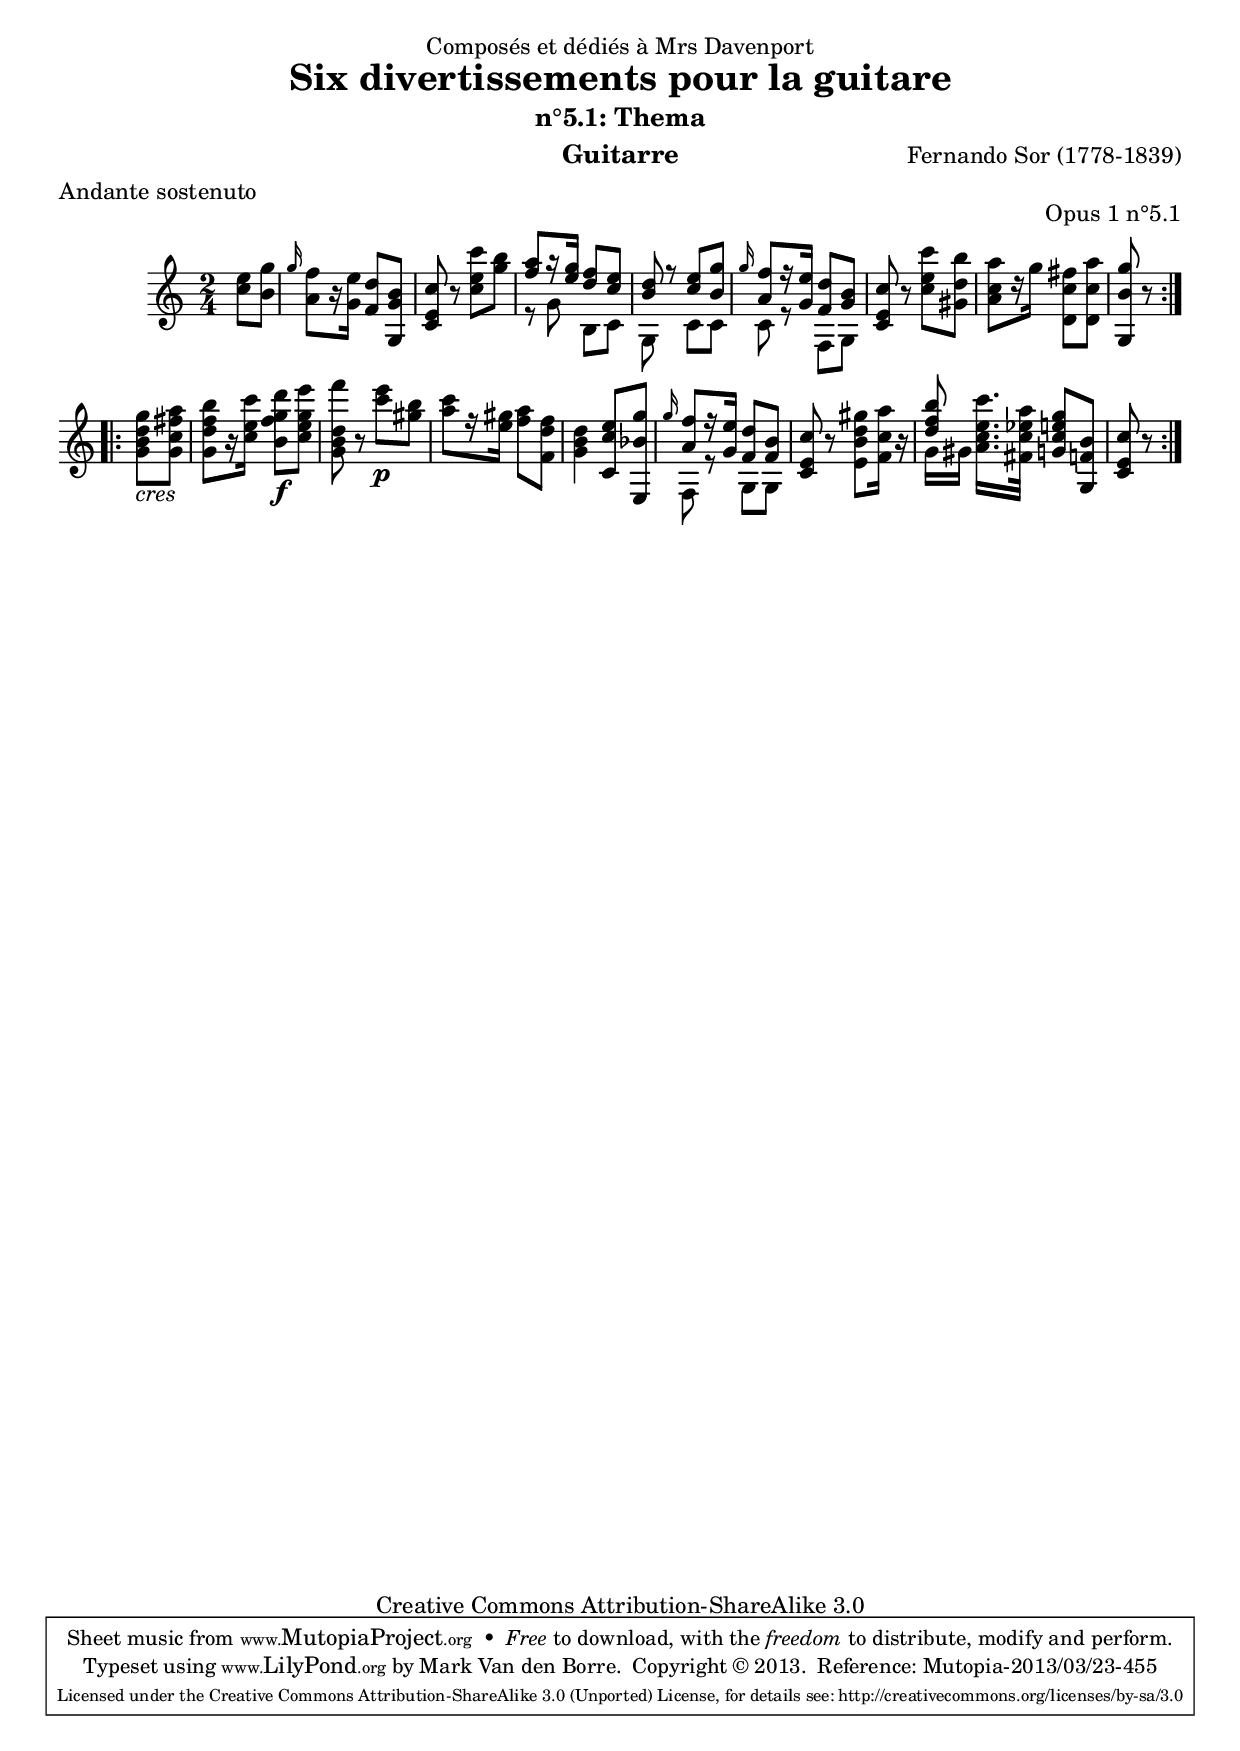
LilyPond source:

\version "2.16.1"
\header {
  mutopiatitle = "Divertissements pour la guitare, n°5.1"
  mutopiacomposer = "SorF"
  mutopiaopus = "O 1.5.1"
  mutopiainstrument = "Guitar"
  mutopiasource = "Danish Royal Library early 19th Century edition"
  date = "1820s"
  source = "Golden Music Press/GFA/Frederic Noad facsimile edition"
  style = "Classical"
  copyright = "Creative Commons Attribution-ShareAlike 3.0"
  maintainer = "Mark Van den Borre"
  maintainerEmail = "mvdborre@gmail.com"
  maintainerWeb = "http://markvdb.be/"
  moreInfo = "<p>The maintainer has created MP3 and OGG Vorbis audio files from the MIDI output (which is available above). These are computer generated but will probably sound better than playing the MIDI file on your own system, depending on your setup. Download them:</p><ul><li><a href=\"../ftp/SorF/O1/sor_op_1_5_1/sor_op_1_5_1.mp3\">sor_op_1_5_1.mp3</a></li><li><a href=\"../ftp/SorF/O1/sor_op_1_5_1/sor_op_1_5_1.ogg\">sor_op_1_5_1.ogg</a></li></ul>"
  filename = "sor_op1_5_1.ly"
  dedication = "Composés et dédiés à Mrs Davenport"
  title = "Six divertissements pour la guitare"
  subtitle = "n°5.1: Thema"
  opus = "Opus 1 n°5.1"
  instrument = "Guitarre"
  meter = "Andante sostenuto"
  %subtitle = "5. Thema"
  composer = "Fernando Sor (1778-1839)"
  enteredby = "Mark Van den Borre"

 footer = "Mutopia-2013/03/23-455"
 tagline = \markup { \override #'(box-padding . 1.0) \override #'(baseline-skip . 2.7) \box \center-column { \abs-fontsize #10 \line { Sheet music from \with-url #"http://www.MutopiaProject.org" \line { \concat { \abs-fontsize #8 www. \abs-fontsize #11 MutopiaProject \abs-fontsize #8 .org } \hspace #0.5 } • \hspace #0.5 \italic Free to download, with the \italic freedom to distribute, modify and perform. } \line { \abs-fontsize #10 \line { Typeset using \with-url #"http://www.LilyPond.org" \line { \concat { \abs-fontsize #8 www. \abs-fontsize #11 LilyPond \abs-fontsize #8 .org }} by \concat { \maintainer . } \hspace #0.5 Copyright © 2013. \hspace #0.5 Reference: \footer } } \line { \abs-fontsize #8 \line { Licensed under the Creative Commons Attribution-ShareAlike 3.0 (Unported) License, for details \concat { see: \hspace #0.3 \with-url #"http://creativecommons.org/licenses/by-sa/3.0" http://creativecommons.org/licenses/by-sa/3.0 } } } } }
}

upperVoice =  \relative c' {
 \repeat volta 2 {
 \partial 4 <e' c>8 <g b,>|			%1
 \grace g16 <f a,>8[ r16 <e g,>] <d f,>8 <b g g,>|%slur between grace note and f missing
 <c e, c> r <c' e, c> <b g>|		%3
 \voiceOne <a f>[ r16 <g e>] <f d>8 <e c>|	%4 16th rest position too low
 <d b> r <e c> <g b,>|				%5
 \grace g16 <f a,>8[ r16 <e g,>] <d f,>8 <b g>|	%6
 \oneVoice <c e, c> r8 <c' e, c> <b d, gis,>|	%7
 <a c, a>[ r16 g] <fis c d,>8 <a c, d,>|	%8
 <g b, g,> r8 }

 \repeat volta 2 {
 <g d b g>_\markup {\italic cres} <a fis c g>| %9
 <b f d g,>[ r16 <c e, c>] <d g, f b,>8\f <e g, e c>|%10 facsimile says "f" instead of "F"
 <f d, b g> r <e c>\p <b gis>|		%11
 <c a>[ r16 <gis e>] <a f>8 <f d f,>|	%12
 <d b g>4 <e c c,>8 <g bes, e,,>|	%13
 \grace g16 \voiceOne <f a,>8[ r16 <e g,>] <d f,>8 <b f>|	%14
 \oneVoice <c e, c> r <gis' d b e,> <a c, f,>16 r|%15
 \voiceOne <b f d>8\noBeam \oneVoice <c e, c a>16. <a es c fis,>32 <g e c g>8 <b, f g,>|%16
 <c e, c> r }			%17
 
}

lowerVoice =  \relative c'' {
 \voiceTwo
 \partial 4 s4|	%1
 s2|			%2
 s2|			%3
 r8 g b, c|		%4
 g s c c|		%5
 c r f, g|		%6
 s2|			%7
 s|			%8
 s|			%9
 s|			%10
 s|			%11
 s|			%12
 s|			%13
 f8 r g g|		%14
 s2|			%15
 g'16 gis s4.|	%16
 s4			%17
}     

\score {
 \context Staff <<
  \time 2/4
  \upperVoice
  \lowerVoice
  >>
  \layout{}
  \midi{}
} 
				
